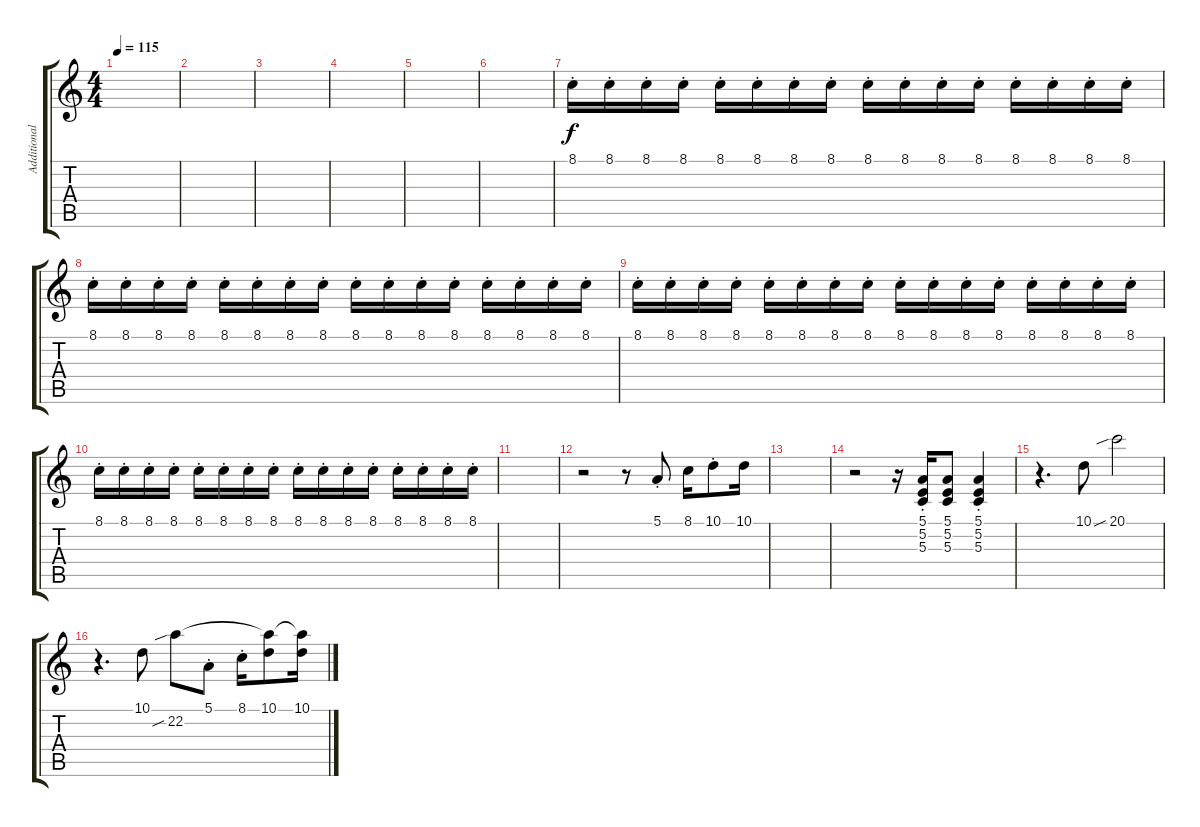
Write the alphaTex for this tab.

\track ("Additional Effects" "Additional") {instrument lead4chiff}
\staff {score tabs}
\tuning (E4 B3 G3 D3 A2 E2) {hide}
\ts (4 4)
\tempo 115
\clef g2
\ks c
|
|
|
|
|
|
8.1{st}.16 8.1{st}.16 8.1{st}.16 8.1{st}.16 8.1{st}.16 8.1{st}.16 8.1{st}.16 8.1{st}.16 8.1{st}.16 8.1{st}.16 8.1{st}.16 8.1{st}.16 8.1{st}.16 8.1{st}.16 8.1{st}.16 8.1{st}.16 |
8.1{st}.16 8.1{st}.16 8.1{st}.16 8.1{st}.16 8.1{st}.16 8.1{st}.16 8.1{st}.16 8.1{st}.16 8.1{st}.16 8.1{st}.16 8.1{st}.16 8.1{st}.16 8.1{st}.16 8.1{st}.16 8.1{st}.16 8.1{st}.16 |
8.1{st}.16 8.1{st}.16 8.1{st}.16 8.1{st}.16 8.1{st}.16 8.1{st}.16 8.1{st}.16 8.1{st}.16 8.1{st}.16 8.1{st}.16 8.1{st}.16 8.1{st}.16 8.1{st}.16 8.1{st}.16 8.1{st}.16 8.1{st}.16 |
8.1{st}.16 8.1{st}.16 8.1{st}.16 8.1{st}.16 8.1{st}.16 8.1{st}.16 8.1{st}.16 8.1{st}.16 8.1{st}.16 8.1{st}.16 8.1{st}.16 8.1{st}.16 8.1{st}.16 8.1{st}.16 8.1{st}.16 8.1{st}.16 |
|
r.2 r.8 5.1{st}.8 8.1.16 10.1{st}.8 10.1.16 |
|
r.2 r.16 (5.1{st} 5.2{st} 5.3{st}).16 (5.1 5.2 5.3).8 (5.1{st} 5.2{st} 5.3{st}).4 |
r.4{d} 10.1.8 20.1{sib}.2 |
r.4{d} 10.1.8 22.2{sib}.8 5.1{st}.8 8.1{st}.16 (10.1 22.2{t}).8 (10.1 22.2{t}).16
